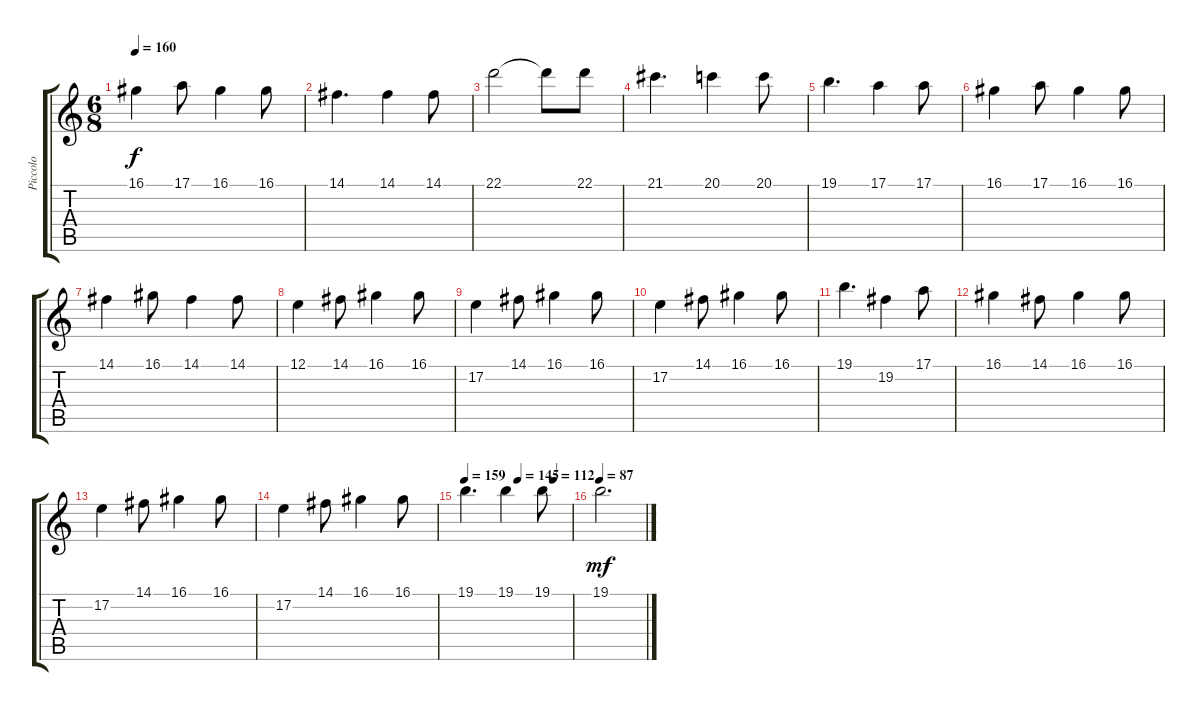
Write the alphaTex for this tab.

\track ("Piccolo" "Piccolo") {instrument piccolo}
\staff {score tabs}
\tuning (E4 B3 G3 D3 A2 E2) {hide}
\ts (6 8)
\tempo 160
\clef g2
\ks c
16.1.4{dy f} 17.1.8 16.1.4 16.1.8 |
14.1.4{d} 14.1.4 14.1.8 |
22.1.2 22.1{t}.8 22.1.8 |
21.1.4{d} 20.1.4 20.1.8 |
19.1.4{d} 17.1.4 17.1.8 |
16.1.4 17.1.8 16.1.4 16.1.8 |
14.1.4 16.1.8 14.1.4 14.1.8 |
12.1.4 14.1.8 16.1.4 16.1.8 |
17.2.4 14.1.8 16.1.4 16.1.8 |
17.2.4 14.1.8 16.1.4 16.1.8 |
19.1.4{d} 19.2.4 17.1.8 |
16.1.4 14.1.8 16.1.4 16.1.8 |
17.2.4 14.1.8 16.1.4 16.1.8 |
17.2.4 14.1.8 16.1.4 16.1.8 |
\tempo 159
\tempo (145 0.5)
\tempo (112 0.8333333333333334)
19.1.4{d} 19.1.4 19.1.8 |
\tempo 87
19.1.2{d dy mf}
